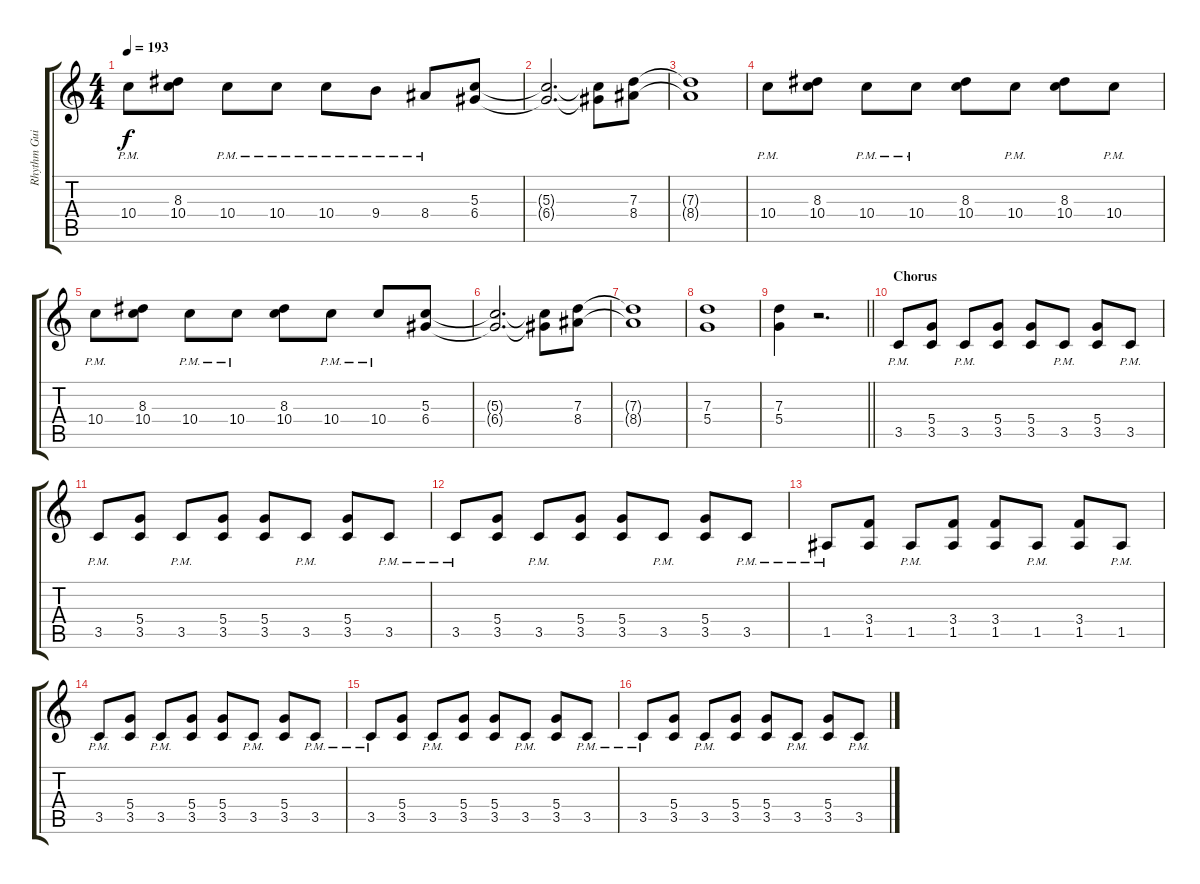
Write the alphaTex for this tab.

\track ("Rhythm Guitar II" "Rhythm Gui") {instrument overdrivenguitar}
\staff {score tabs}
\tuning (E4 B3 G3 D3 A2 E2) {hide}
\ts (4 4)
\tempo 193
\clef g2
\ks c
10.4{pm}.8{dy f} (8.3 10.4).8 10.4{pm}.8 10.4{pm}.8 10.4{pm}.8 9.4{pm}.8 8.4{pm}.8 (5.3 6.4).8 |
(5.3{t} 6.4{t}).2{d} (5.3{t} 6.4{t}).8 (7.3 8.4).8 |
(7.3{t} 8.4{t}).1 |
10.4{pm}.8 (8.3 10.4).8 10.4{pm}.8 10.4{pm}.8 (8.3 10.4).8 10.4{pm}.8 (8.3 10.4).8 10.4{pm}.8 |
10.4{pm}.8 (8.3 10.4).8 10.4{pm}.8 10.4{pm}.8 (8.3 10.4).8 10.4{pm}.8 10.4{pm}.8 (5.3 6.4).8 |
(5.3{t} 6.4{t}).2{d} (5.3{t} 6.4{t}).8 (7.3 8.4).8 |
(7.3{t} 8.4{t}).1 |
(7.3 5.4).1 |
\barLineRight lightlight
(7.3 5.4).4 r.2{d} |
\section ("" "Chorus")
3.5{pm}.8 (5.4 3.5).8 3.5{pm}.8 (5.4 3.5).8 (5.4 3.5).8 3.5{pm}.8 (5.4 3.5).8 3.5{pm}.8 |
3.5{pm}.8 (5.4 3.5).8 3.5{pm}.8 (5.4 3.5).8 (5.4 3.5).8 3.5{pm}.8 (5.4 3.5).8 3.5{pm}.8 |
3.5{pm}.8 (5.4 3.5).8 3.5{pm}.8 (5.4 3.5).8 (5.4 3.5).8 3.5{pm}.8 (5.4 3.5).8 3.5{pm}.8 |
1.5{pm}.8 (3.4 1.5).8 1.5{pm}.8 (3.4 1.5).8 (3.4 1.5).8 1.5{pm}.8 (3.4 1.5).8 1.5{pm}.8 |
3.5{pm}.8 (5.4 3.5).8 3.5{pm}.8 (5.4 3.5).8 (5.4 3.5).8 3.5{pm}.8 (5.4 3.5).8 3.5{pm}.8 |
3.5{pm}.8 (5.4 3.5).8 3.5{pm}.8 (5.4 3.5).8 (5.4 3.5).8 3.5{pm}.8 (5.4 3.5).8 3.5{pm}.8 |
3.5{pm}.8 (5.4 3.5).8 3.5{pm}.8 (5.4 3.5).8 (5.4 3.5).8 3.5{pm}.8 (5.4 3.5).8 3.5{pm}.8
